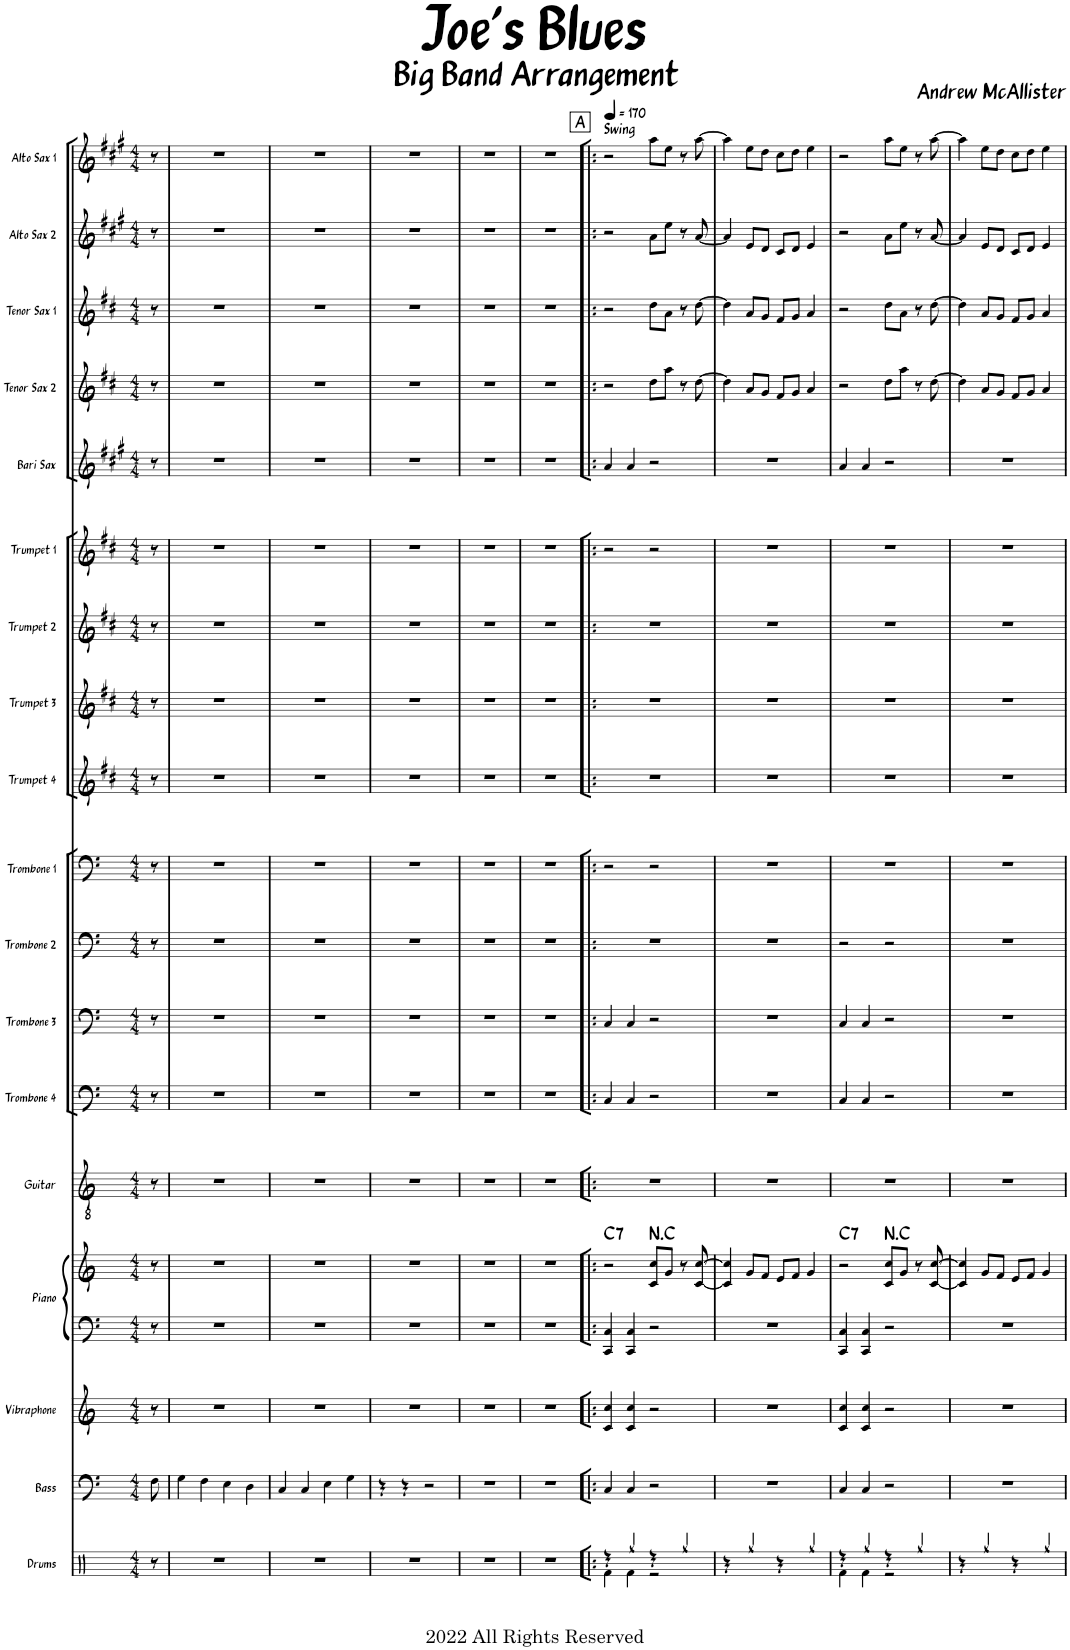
**kern	**kern	**kern	**kern	**kern	**harte	**kern	**kern	**kern	**kern	**kern	**kern	**kern	**kern	**kern	**kern	**kern	**kern	**kern	**kern
*part18	*part17	*part16	*part15	*part15	*part15	*part14	*part13	*part12	*part11	*part10	*part9	*part8	*part7	*part6	*part5	*part4	*part3	*part2	*part1
*staff19	*staff18	*staff17	*staff16	*staff15	*	*staff14	*staff13	*staff12	*staff11	*staff10	*staff9	*staff8	*staff7	*staff6	*staff5	*staff4	*staff3	*staff2	*staff1
*I"Drums	*I"Bass	*I"Vibraphone	*I"Piano	*	*	*I"Guitar	*I"Trombone 4	*I"Trombone 3	*I"Trombone 2	*I"Trombone 1	*I"Trumpet 4	*I"Trumpet 3	*I"Trumpet 2	*I"Trumpet 1	*I"Bari Sax	*I"Tenor Sax 2	*I"Tenor Sax 1	*I"Alto Sax 2	*I"Alto Sax 1
*I'Drums	*I'Bass	*I'Vib.	*I'Pno.	*	*	*I'Gtr.	*I'Tbn. 4	*I'Tbn. 3	*I'Tbn. 2	*I'Tbn. 1	*I'Tpt. 4	*I'Tpt. 3	*I'Tpt. 2	*I'Tpt. 1	*I'Bari	*I'Tenor 2	*I'Tenor 1	*I'Alto 2	*I'Alto 1
*clefX	*clefF4	*clefG2	*clefF4	*clefG2	*	*clefGv2	*clefF4	*clefF4	*clefF4	*clefF4	*clefG2	*clefG2	*clefG2	*clefG2	*clefG2	*clefG2	*clefG2	*clefG2	*clefG2
*	*Trd7c12	*	*	*	*	*	*	*	*	*	*Trd1c2	*Trd1c2	*Trd1c2	*Trd1c2	*Trd12c21	*Trd8c14	*Trd8c14	*Trd5c9	*Trd5c9
*k[]	*k[]	*k[]	*k[]	*k[]	*	*k[]	*k[]	*k[]	*k[]	*k[]	*k[f#c#]	*k[f#c#]	*k[f#c#]	*k[f#c#]	*k[f#c#g#]	*k[f#c#]	*k[f#c#]	*k[f#c#g#]	*k[f#c#g#]
*M4/4	*M4/4	*M4/4	*M4/4	*M4/4	*	*M4/4	*M4/4	*M4/4	*M4/4	*M4/4	*M4/4	*M4/4	*M4/4	*M4/4	*M4/4	*M4/4	*M4/4	*M4/4	*M4/4
=1	=1	=1	=1	=1	=1	=1	=1	=1	=1	=1	=1	=1	=1	=1	=1	=1	=1	=1	=1
8r	8F\	8r	8r	8r	.	8r	8r	8r	8r	8r	8r	8r	8r	8r	8r	8r	8r	8r	8r
=2	=2	=2	=2	=2	=2	=2	=2	=2	=2	=2	=2	=2	=2	=2	=2	=2	=2	=2	=2
1r	4G\	1r	1r	1r	.	1r	1r	1r	1r	1r	1r	1r	1r	1r	1r	1r	1r	1r	1r
.	4F\	.	.	.	.	.	.	.	.	.	.	.	.	.	.	.	.	.	.
.	4E\	.	.	.	.	.	.	.	.	.	.	.	.	.	.	.	.	.	.
.	4D\	.	.	.	.	.	.	.	.	.	.	.	.	.	.	.	.	.	.
=3	=3	=3	=3	=3	=3	=3	=3	=3	=3	=3	=3	=3	=3	=3	=3	=3	=3	=3	=3
1r	4C/	1r	1r	1r	.	1r	1r	1r	1r	1r	1r	1r	1r	1r	1r	1r	1r	1r	1r
.	4C/	.	.	.	.	.	.	.	.	.	.	.	.	.	.	.	.	.	.
.	4E\	.	.	.	.	.	.	.	.	.	.	.	.	.	.	.	.	.	.
.	4G\	.	.	.	.	.	.	.	.	.	.	.	.	.	.	.	.	.	.
=4	=4	=4	=4	=4	=4	=4	=4	=4	=4	=4	=4	=4	=4	=4	=4	=4	=4	=4	=4
1r	4r	1r	1r	1r	.	1r	1r	1r	1r	1r	1r	1r	1r	1r	1r	1r	1r	1r	1r
.	4r	.	.	.	.	.	.	.	.	.	.	.	.	.	.	.	.	.	.
.	2r	.	.	.	.	.	.	.	.	.	.	.	.	.	.	.	.	.	.
=5	=5	=5	=5	=5	=5	=5	=5	=5	=5	=5	=5	=5	=5	=5	=5	=5	=5	=5	=5
1r	1r	1r	1r	1r	.	1r	1r	1r	1r	1r	1r	1r	1r	1r	1r	1r	1r	1r	1r
=6	=6	=6	=6	=6	=6	=6	=6	=6	=6	=6	=6	=6	=6	=6	=6	=6	=6	=6	=6
1r	1r	1r	1r	1r	.	1r	1r	1r	1r	1r	1r	1r	1r	1r	1r	1r	1r	1r	1r
=7!|:	=7!|:	=7!|:	=7!|:	=7!|:	=7!|:	=7!|:	=7!|:	=7!|:	=7!|:	=7!|:	=7!|:	=7!|:	=7!|:	=7!|:	=7!|:	=7!|:	=7!|:	=7!|:	=7!|:
!!LO:REH:place=s1:a:B:rj:fs=14:t=A
*	*	*	*	*	*	*	*	*	*	*	*	*	*	*	*	*	*	*	*MM170
*^	*	*	*	*	*	*	*	*	*	*	*	*	*	*	*	*	*	*	*
!	!	!	!	!	!	!LO:H:kt=7	!	!	!	!	!	!	!	!	!	!	!	!	!	!LO:TX:a:B:t=Swing
4r	4Rf\	4C/	4c/ 4cc/	4CC/ 4C/	2r	C:7	1r	4C/	4C/	1r	2r	1r	1r	1r	2r	4a/	2r	2r	2r	2r
4Rgg/	4Rf\	4C/	4c/ 4cc/	4CC/ 4C/	.	.	.	4C/	4C/	.	.	.	.	.	.	4a/	.	.	.	.
!	!	!	!	!	!	!LO:H:kt=N.C	!	!	!	!	!	!	!	!	!	!	!	!	!	!
4r	2r	2r	2r	2r	8c/ 8cc/L	N	.	2r	2r	.	2r	.	.	.	2r	2r	8dd\L	8dd\L	8a\L	8aa\L
.	.	.	.	.	8g/J	.	.	.	.	.	.	.	.	.	.	.	8aa\J	8a\J	8ee\J	8ee\J
4Rgg/	.	.	.	.	8r	.	.	.	.	.	.	.	.	.	.	.	8r	8r	8r	8r
.	.	.	.	.	[8c/ [8cc/	.	.	.	.	.	.	.	.	.	.	.	[8dd\	[8dd\	[8a/	[8aa\
*v	*v	*	*	*	*	*	*	*	*	*	*	*	*	*	*	*	*	*	*	*
=8	=8	=8	=8	=8	=8	=8	=8	=8	=8	=8	=8	=8	=8	=8	=8	=8	=8	=8	=8
4r	1r	1r	1r	4c/] 4cc/]	.	1r	1r	1r	1r	1r	1r	1r	1r	1r	1r	4dd\]	4dd\]	4a/]	4aa\]
4Rgg/	.	.	.	8g/L	.	.	.	.	.	.	.	.	.	.	.	8a/L	8a/L	8e/L	8ee\L
.	.	.	.	8f/J	.	.	.	.	.	.	.	.	.	.	.	8g/J	8g/J	8d/J	8dd\J
4r	.	.	.	8e/L	.	.	.	.	.	.	.	.	.	.	.	8f#/L	8f#/L	8c#/L	8cc#\L
.	.	.	.	8f/J	.	.	.	.	.	.	.	.	.	.	.	8g/J	8g/J	8d/J	8dd\J
4Rgg/	.	.	.	4g/	.	.	.	.	.	.	.	.	.	.	.	4a/	4a/	4e/	4ee\
=9	=9	=9	=9	=9	=9	=9	=9	=9	=9	=9	=9	=9	=9	=9	=9	=9	=9	=9	=9
*^	*	*	*	*	*	*	*	*	*	*	*	*	*	*	*	*	*	*	*
!	!	!	!	!	!	!LO:H:kt=7	!	!	!	!	!	!	!	!	!	!	!	!	!	!
4r	4Rf\	4C/	4c/ 4cc/	4CC/ 4C/	2r	C:7	1r	4C/	4C/	2r	1r	1r	1r	1r	1r	4a/	2r	2r	2r	2r
4Rgg/	4Rf\	4C/	4c/ 4cc/	4CC/ 4C/	.	.	.	4C/	4C/	.	.	.	.	.	.	4a/	.	.	.	.
!	!	!	!	!	!	!LO:H:kt=N.C	!	!	!	!	!	!	!	!	!	!	!	!	!	!
4r	2r	2r	2r	2r	8c/ 8cc/L	N	.	2r	2r	2r	.	.	.	.	.	2r	8dd\L	8dd\L	8a\L	8aa\L
.	.	.	.	.	8g/J	.	.	.	.	.	.	.	.	.	.	.	8aa\J	8a\J	8ee\J	8ee\J
4Rgg/	.	.	.	.	8r	.	.	.	.	.	.	.	.	.	.	.	8r	8r	8r	8r
.	.	.	.	.	[8c/ [8cc/	.	.	.	.	.	.	.	.	.	.	.	[8dd\	[8dd\	[8a/	[8aa\
*v	*v	*	*	*	*	*	*	*	*	*	*	*	*	*	*	*	*	*	*	*
=10	=10	=10	=10	=10	=10	=10	=10	=10	=10	=10	=10	=10	=10	=10	=10	=10	=10	=10	=10
4r	1r	1r	1r	4c/] 4cc/]	.	1r	1r	1r	1r	1r	1r	1r	1r	1r	1r	4dd\]	4dd\]	4a/]	4aa\]
4Rgg/	.	.	.	8g/L	.	.	.	.	.	.	.	.	.	.	.	8a/L	8a/L	8e/L	8ee\L
.	.	.	.	8f/J	.	.	.	.	.	.	.	.	.	.	.	8g/J	8g/J	8d/J	8dd\J
4r	.	.	.	8e/L	.	.	.	.	.	.	.	.	.	.	.	8f#/L	8f#/L	8c#/L	8cc#\L
.	.	.	.	8f/J	.	.	.	.	.	.	.	.	.	.	.	8g/J	8g/J	8d/J	8dd\J
4Rgg/	.	.	.	4g/	.	.	.	.	.	.	.	.	.	.	.	4a/	4a/	4e/	4ee\
=	=	=	=	=	=	=	=	=	=	=	=	=	=	=	=	=	=	=	=
*-	*-	*-	*-	*-	*-	*-	*-	*-	*-	*-	*-	*-	*-	*-	*-	*-	*-	*-	*-
